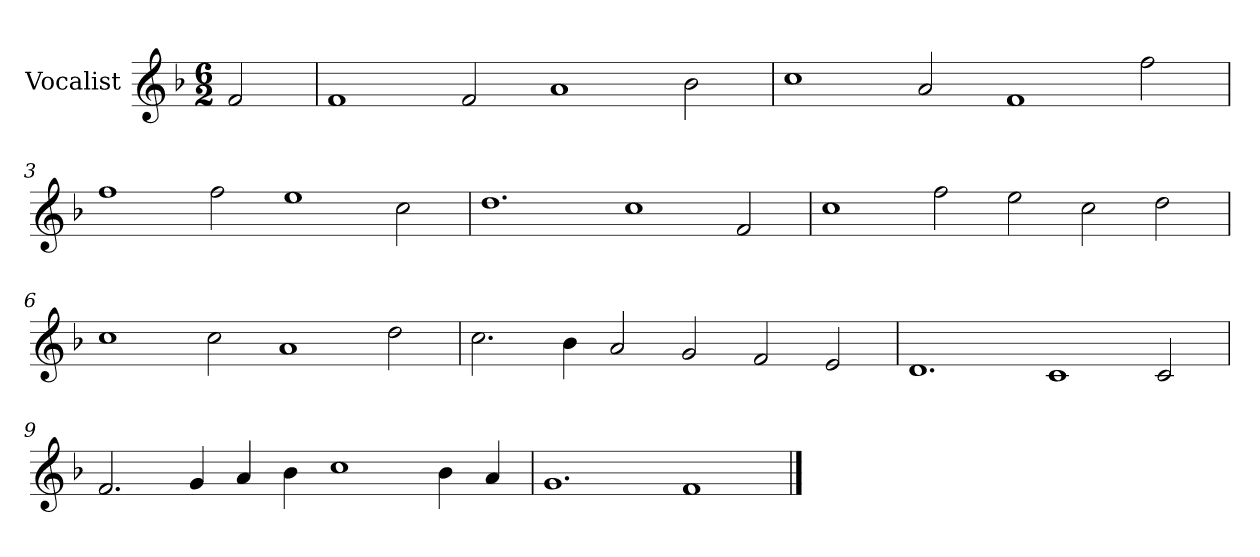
**kern
*part1
*staff1
*I"Vocalist
*k[b-]
*F:
*M6/2
=
2f
=1
1f
2f
1a
2b-
=2
1cc
2a
1f
2ff
=3
1ff
2ff
1ee
2cc
=4
1.dd
1cc
2f
=5
1cc
2ff
2ee
2cc
2dd
=6
1cc
2cc
1a
2dd
=7
2.cc
4b-
2a
2g
2f
2e
=8
1.d
1c
2c
=9
2.f
4g
4a
4b-
1cc
4b-
4a
=10
1.g
1f
==
*-
